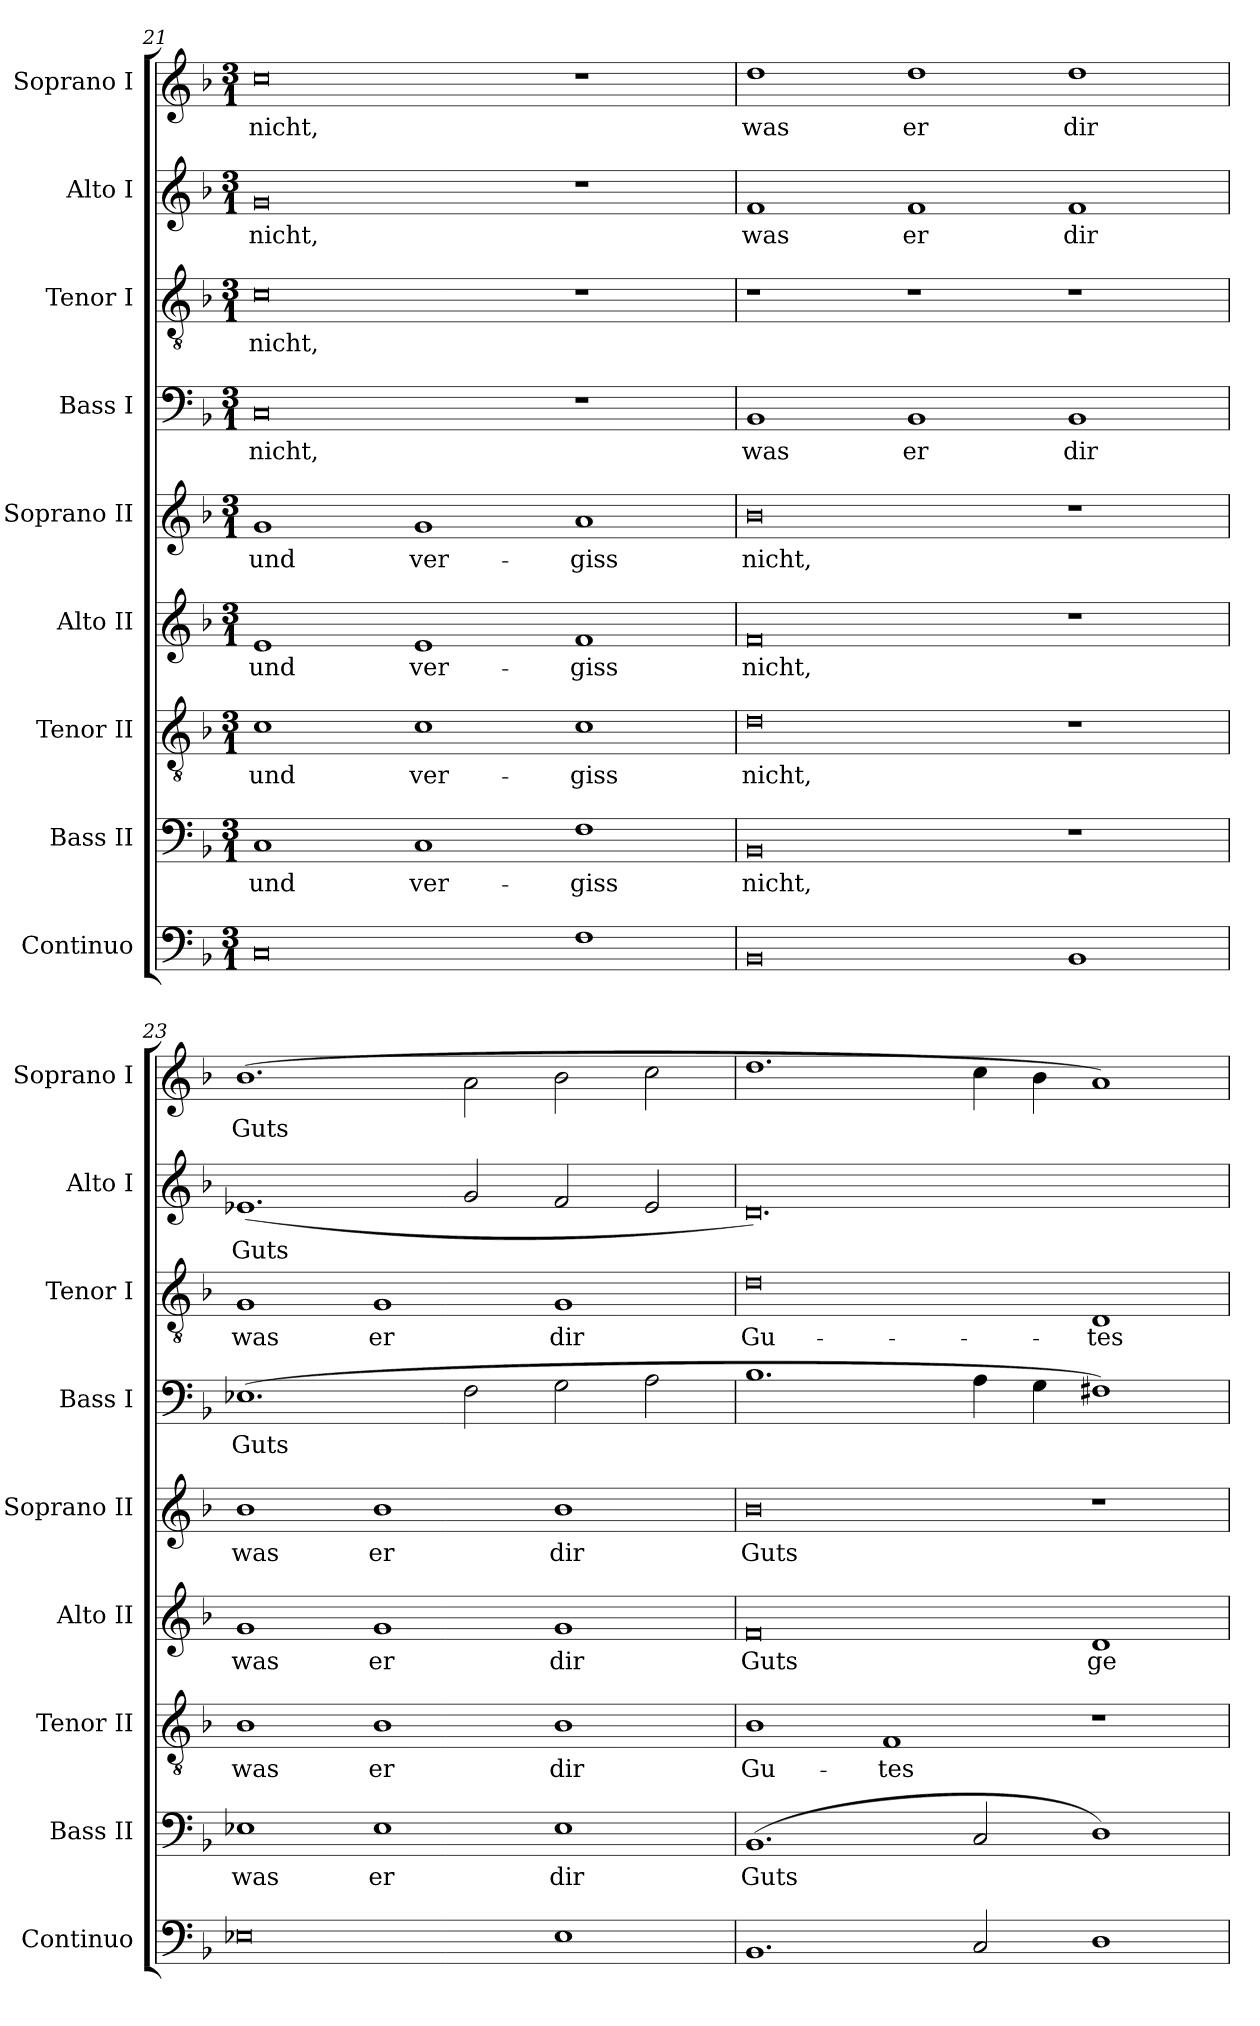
**kern	**kern	**text	**kern	**text	**kern	**text	**kern	**text	**kern	**text	**kern	**text	**kern	**text	**kern	**text
*part9	*part8	*part8	*part7	*part7	*part6	*part6	*part5	*part5	*part4	*part4	*part3	*part3	*part2	*part2	*part1	*part1
*staff9	*staff8	*staff8	*staff7	*staff7	*staff6	*staff6	*staff5	*staff5	*staff4	*staff4	*staff3	*staff3	*staff2	*staff2	*staff1	*staff1
*I"Continuo	*I"Bass II	*	*I"Tenor II	*	*I"Alto II	*	*I"Soprano II	*	*I"Bass I	*	*I"Tenor I	*	*I"Alto I	*	*I"Soprano I	*
*I'Continuo	*I'Bass II	*	*I'Tenor II	*	*I'Alto II	*	*I'Soprano II	*	*I'Bass I	*	*I'Tenor I	*	*I'Alto I	*	*I'Soprano I	*
*clefF4	*clefF4	*	*clefGv2	*	*clefG2	*	*clefG2	*	*clefF4	*	*clefGv2	*	*clefG2	*	*clefG2	*
*k[b-]	*k[b-]	*	*k[b-]	*	*k[b-]	*	*k[b-]	*	*k[b-]	*	*k[b-]	*	*k[b-]	*	*k[b-]	*
*F:	*F:	*	*F:	*	*F:	*	*F:	*	*F:	*	*F:	*	*F:	*	*F:	*
*M3/1	*M3/1	*	*M3/1	*	*M3/1	*	*M3/1	*	*M3/1	*	*M3/1	*	*M3/1	*	*M3/1	*
=21	=21	=21	=21	=21	=21	=21	=21	=21	=21	=21	=21	=21	=21	=21	=21	=21
!	!	!LO:LY:b	!	!LO:LY:b	!	!LO:LY:b	!	!LO:LY:b	!	!LO:LY:b	!	!LO:LY:b	!	!LO:LY:b	!	!LO:LY:b
0C	1C	und	1c	und	1e	und	1g	und	0C	nicht,	0c	nicht,	0g	nicht,	0cc	nicht,
!	!	!LO:LY:b	!	!LO:LY:b	!	!LO:LY:b	!	!LO:LY:b	!	!	!	!	!	!	!	!
.	1C	ver-	1c	ver-	1e	ver-	1g	ver-	.	.	.	.	.	.	.	.
!	!	!LO:LY:b	!	!LO:LY:b	!	!LO:LY:b	!	!LO:LY:b	!	!	!	!	!	!	!	!
1F	1F	-giss	1c	-giss	1f	-giss	1a	-giss	1r	.	1r	.	1r	.	1r	.
=22	=22	=22	=22	=22	=22	=22	=22	=22	=22	=22	=22	=22	=22	=22	=22	=22
!	!	!LO:LY:b	!	!LO:LY:b	!	!LO:LY:b	!	!LO:LY:b	!	!LO:LY:b	!	!	!	!LO:LY:b	!	!LO:LY:b
0BB-	0BB-	nicht,	0d	nicht,	0f	nicht,	0b-	nicht,	1BB-	was	1r	.	1f	was	1dd	was
!	!	!	!	!	!	!	!	!	!	!LO:LY:b	!	!	!	!LO:LY:b	!	!LO:LY:b
.	.	.	.	.	.	.	.	.	1BB-	er	1r	.	1f	er	1dd	er
!	!	!	!	!	!	!	!	!	!	!LO:LY:b	!	!	!	!LO:LY:b	!	!LO:LY:b
1BB-	1r	.	1r	.	1r	.	1r	.	1BB-	dir	1r	.	1f	dir	1dd	dir
=23	=23	=23	=23	=23	=23	=23	=23	=23	=23	=23	=23	=23	=23	=23	=23	=23
!	!	!LO:LY:b	!	!LO:LY:b	!	!LO:LY:b	!	!LO:LY:b	!	!LO:LY:b	!	!LO:LY:b	!	!LO:LY:b	!	!LO:LY:b
0E-X	1E-X	was	1B-	was	1g	was	1b-	was	(>1.E-X	Guts	1G	was	(<1.e-X	Guts	(>1.b-	Guts
!	!	!LO:LY:b	!	!LO:LY:b	!	!LO:LY:b	!	!LO:LY:b	!	!	!	!LO:LY:b	!	!	!	!
.	1E-	er	1B-	er	1g	er	1b-	er	.	.	1G	er	.	.	.	.
.	.	.	.	.	.	.	.	.	2F	.	.	.	2g	.	2a\	.
!	!	!LO:LY:b	!	!LO:LY:b	!	!LO:LY:b	!	!LO:LY:b	!	!	!	!LO:LY:b	!	!	!	!
1E-	1E-	dir	1B-	dir	1g	dir	1b-	dir	2G	.	1G	dir	2f	.	2b-	.
.	.	.	.	.	.	.	.	.	2A	.	.	.	2e-	.	2cc	.
=24	=24	=24	=24	=24	=24	=24	=24	=24	=24	=24	=24	=24	=24	=24	=24	=24
!	!	!LO:LY:b	!	!LO:LY:b	!	!LO:LY:b	!	!LO:LY:b	!	!	!	!LO:LY:b	!	!	!	!
1.BB-	(<1.BB-	Guts	1B-	Gu-	0f	Guts	0b-	Guts	1.B-	.	0d	Gu-	0.d)	.	1.dd	.
!	!	!	!	!LO:LY:b	!	!	!	!	!	!	!	!	!	!	!	!
.	.	.	1F	-tes	.	.	.	.	.	.	.	.	.	.	.	.
2C	2C	.	.	.	.	.	.	.	4A	.	.	.	.	.	4cc	.
.	.	.	.	.	.	.	.	.	4G	.	.	.	.	.	4b-	.
!	!	!	!	!	!	!LO:LY:b	!	!	!	!	!	!LO:LY:b	!	!	!	!
1D	1D)	.	1r	.	1d	ge-	1r	.	1F#X)	.	1D	-tes	.	.	1a)	.
=	=	=	=	=	=	=	=	=	=	=	=	=	=	=	=	=
*-	*-	*-	*-	*-	*-	*-	*-	*-	*-	*-	*-	*-	*-	*-	*-	*-
